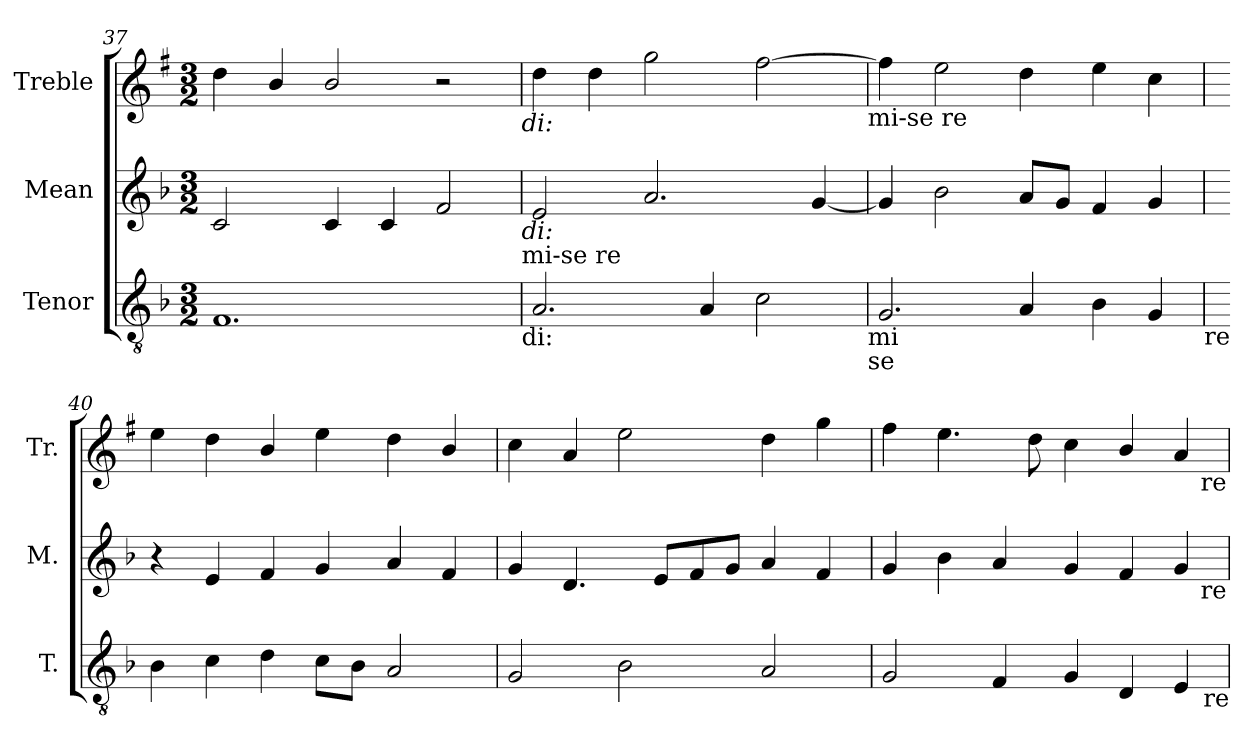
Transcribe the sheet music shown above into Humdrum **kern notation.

**kern	**kern	**kern
*part3	*part2	*part1
*staff3	*staff2	*staff1
*I"Tenor	*I"Mean	*I"Treble
*I'T.	*I'M.	*I'Tr.
!!LO:LB:g=z
*clefGv2	*clefG2	*clefG2
*	*	*ITrd1c2
*k[b-]	*k[b-]	*k[b-]
*F:	*F:	*F:
*M3/2	*M3/2	*M3/2
=37	=37	=37
1.F	2c/	4cc\
.	.	4a/
.	4c/	2a/
.	4c/	.
.	2f/	2r
!	!	!LO:TX:b:i:t=di&colon;
!	!LO:TX:b:i:t=di&colon;	!
!	!LO:TX:b:t=mi-se re	!
!LO:TX:b:t=di&colon;	!	!
=38	=38	=38
2.A/	2e/	4cc\
.	.	4cc\
.	2.a/	2ff\
4A/	.	.
2c\	.	[>2ee\
.	[<4g/	.
!	!	!LO:TX:b:t=mi-se re
!LO:TX:b:t=mi	!	!
!LO:TX:b:t=se	!	!
=39	=39	=39
2.G/	4g/]	4ee\]
.	2b-\	2dd\
4A/	8a/L	4cc\
.	8g/J	.
4B-\	4f/	4dd\
4G/	4g/	4b-\
!LO:TX:b:t=re	!	!
=40	=40	=40
4B-\	4r	4dd\
4c\	4e/	4cc\
4d\	4f/	4a/
8c\L	4g/	4dd\
8B-\J	.	.
2A/	4a/	4cc\
.	4f/	4a/
=41	=41	=41
2G/	4g/	4b-\
.	4.d/	4g/
2B-\	.	2dd\
.	8e/L	.
.	8f/	.
.	8g/J	.
2A/	4a/	4cc\
.	4f/	4ff\
=42	=42	=42
2G/	4g/	4ee\
.	4b-\	4.dd\
4F/	4a/	.
.	.	8cc\
4G/	4g/	4b-\
4D/	4f/	4a/
4E/	4g/	4g/
!	!	!LO:TX:b:t=re
!	!LO:TX:b:t=re	!
!LO:TX:b:t=re	!	!
=	=	=
*-	*-	*-
